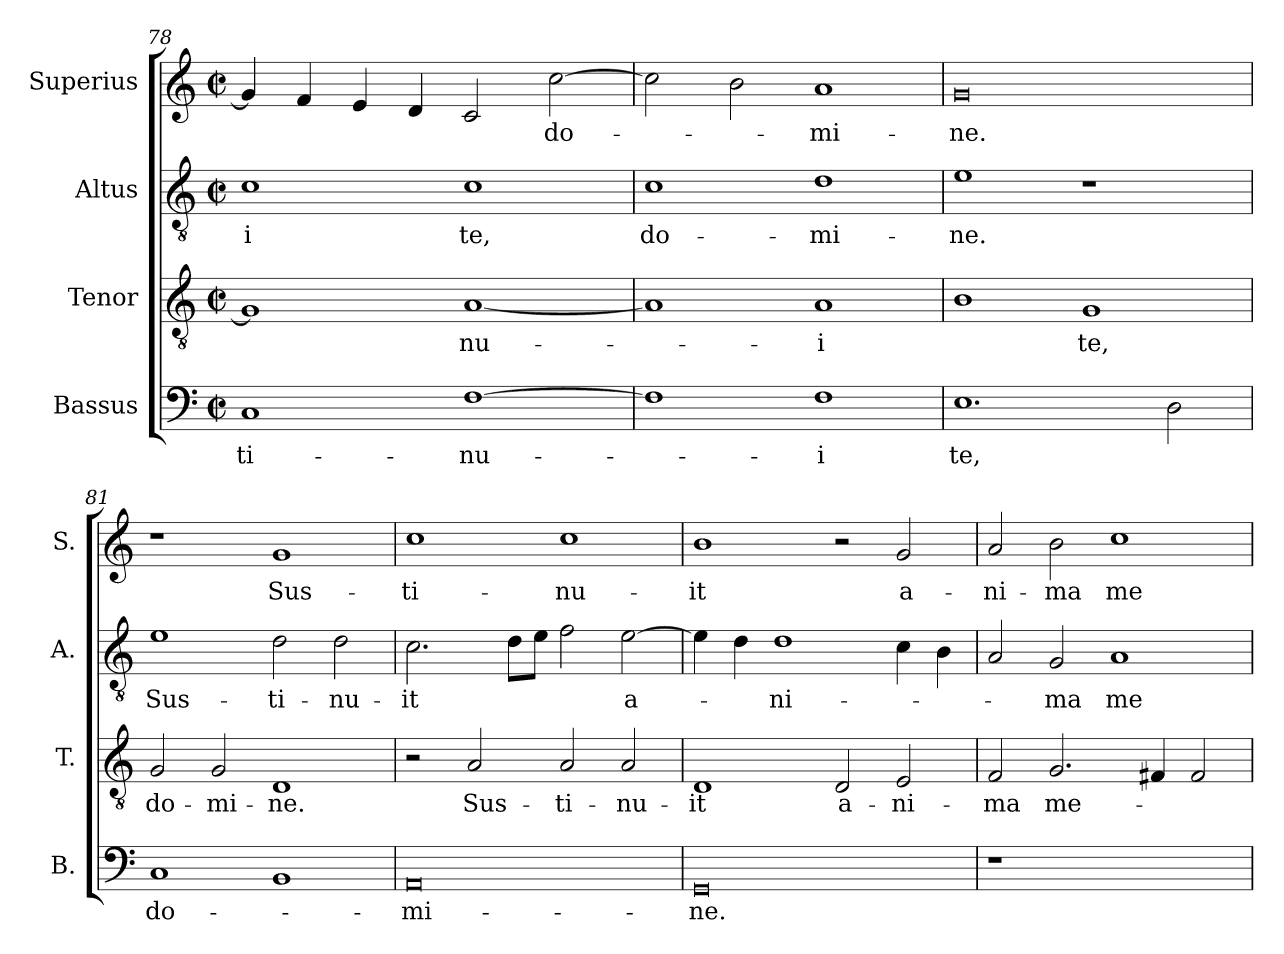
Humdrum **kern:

**kern	**text	**kern	**text	**kern	**text	**kern	**text
*part4	*part4	*part3	*part3	*part2	*part2	*part1	*part1
*staff4	*staff4	*staff3	*staff3	*staff2	*staff2	*staff1	*staff1
*I"Bassus	*	*I"Tenor	*	*I"Altus	*	*I"Superius	*
*I'B.	*	*I'T.	*	*I'A.	*	*I'S.	*
!!LO:LB:g=z
*clefF4	*	*clefGv2	*	*clefGv2	*	*clefG2	*
*	*	*ITrd7c12	*	*ITrd7c12	*	*	*
*k[]	*	*k[]	*	*k[]	*	*k[]	*
*C:	*	*C:	*	*C:	*	*C:	*
*M2/2	*	*M2/2	*	*M2/2	*	*M2/2	*
*met(c|)	*	*met(c|)	*	*met(c|)	*	*met(c|)	*
=78	=78	=78	=78	=78	=78	=78	=78
!	!LO:LY:b:color=#000000	!	!	!	!	!	!
!	!	!	!	!	!LO:LY:b:color=#000000	!	!
1Ci	-ti-	1GGi]	.	1Ci	-i	4gi/]	.
.	.	.	.	.	.	4fi/	.
.	.	.	.	.	.	4ei/	.
.	.	.	.	.	.	4di/	.
!	!LO:LY:b:color=#000000	!	!	!	!	!	!
!	!	!	!LO:LY:b:color=#000000	!	!	!	!
!	!	!	!	!	!LO:LY:b:color=#000000	!	!
[>1Fi	-nu-	[<1AAi	-nu-	1Ci	te,	2ci/	.
!	!	!	!	!	!	!	!LO:LY:b:color=#000000
.	.	.	.	.	.	[>2cci\	do-
=79	=79	=79	=79	=79	=79	=79	=79
!	!	!	!	!	!LO:LY:b:color=#000000	!	!
1Fi]	.	1AAi]	.	1Ci	do-	2cci\]	.
.	.	.	.	.	.	2bi\	.
!	!LO:LY:b:color=#000000	!	!	!	!	!	!
!	!	!	!LO:LY:b:color=#000000	!	!	!	!
!	!	!	!	!	!LO:LY:b:color=#000000	!	!
!	!	!	!	!	!	!	!LO:LY:b:color=#000000
1Fi	-i	1AAi	-i	1Di	-mi-	1ai	-mi-
=80	=80	=80	=80	=80	=80	=80	=80
!	!LO:LY:b:color=#000000	!	!	!	!	!	!
!	!	!	!	!	!LO:LY:b:color=#000000	!	!
!	!	!	!	!	!	!	!LO:LY:b:color=#000000
1.Ei	te,	1BBi	.	1Ei	-ne.	0gi	-ne.
!	!	!	!LO:LY:b:color=#000000	!	!	!	!
.	.	1GGi	te,	1r	.	.	.
2Di\	.	.	.	.	.	.	.
=81	=81	=81	=81	=81	=81	=81	=81
!	!LO:LY:b:color=#000000	!	!	!	!	!	!
!	!	!	!LO:LY:b:color=#000000	!	!	!	!
!	!	!	!	!	!LO:LY:b:color=#000000	!	!
1Ci	do-	2GGi/	do-	1Ei	Sus-	1r	.
!	!	!	!LO:LY:b:color=#000000	!	!	!	!
.	.	2GGi/	-mi-	.	.	.	.
!	!	!	!LO:LY:b:color=#000000	!	!	!	!
!	!	!	!	!	!LO:LY:b:color=#000000	!	!
!	!	!	!	!	!	!	!LO:LY:b:color=#000000
1BBi	.	1DDi	-ne.	2Di\	-ti-	1gi	Sus-
!	!	!	!	!	!LO:LY:b:color=#000000	!	!
.	.	.	.	2Di\	-nu-	.	.
=82	=82	=82	=82	=82	=82	=82	=82
!	!LO:LY:b:color=#000000	!	!	!	!	!	!
!	!	!	!	!	!LO:LY:b:color=#000000	!	!
!	!	!	!	!	!	!	!LO:LY:b:color=#000000
0AAi	-mi-	2r	.	2.Ci\	-it	1cci	-ti-
!	!	!	!LO:LY:b:color=#000000	!	!	!	!
.	.	2AAi/	Sus-	.	.	.	.
.	.	.	.	8Di\L	.	.	.
.	.	.	.	8Ei\J	.	.	.
!	!	!	!LO:LY:b:color=#000000	!	!	!	!
!	!	!	!	!	!	!	!LO:LY:b:color=#000000
.	.	2AAi/	-ti-	2Fi\	.	1cci	-nu-
!	!	!	!LO:LY:b:color=#000000	!	!	!	!
!	!	!	!	!	!LO:LY:b:color=#000000	!	!
.	.	2AAi/	-nu-	[>2Ei\	a-	.	.
!!LO:PB:g=z
=83	=83	=83	=83	=83	=83	=83	=83
!	!LO:LY:b:color=#000000	!	!	!	!	!	!
!	!	!	!LO:LY:b:color=#000000	!	!	!	!
!	!	!	!	!	!	!	!LO:LY:b:color=#000000
0GGi	-ne.	1DDi	-it	4Ei\]	.	1bi	-it
.	.	.	.	4Di\	.	.	.
!	!	!	!	!	!LO:LY:b:color=#000000	!	!
.	.	.	.	1Di	-ni-	.	.
!	!	!	!LO:LY:b:color=#000000	!	!	!	!
.	.	2DDi/	a-	.	.	2r	.
!	!	!	!LO:LY:b:color=#000000	!	!	!	!
!	!	!	!	!	!	!	!LO:LY:b:color=#000000
.	.	2EEi/	-ni-	4Ci\	.	2gi/	a-
.	.	.	.	4BBi\	.	.	.
=84	=84	=84	=84	=84	=84	=84	=84
!LO:N:vis=1	!	!	!	!	!	!	!
!	!	!	!LO:LY:b:color=#000000	!	!	!	!
!	!	!	!	!	!	!	!LO:LY:b:color=#000000
1r	.	2FFi/	-ma	2AAi/	.	2ai/	-ni-
!	!	!	!LO:LY:b:color=#000000	!	!	!	!
!	!	!	!	!	!LO:LY:b:color=#000000	!	!
!	!	!	!	!	!	!	!LO:LY:b:color=#000000
.	.	2.GGi/	me-	2GGi/	-ma	2bi\	-ma
!	!	!	!	!	!LO:LY:b:color=#000000	!	!
!	!	!	!	!	!	!	!LO:LY:b:color=#000000
1ryy	.	.	.	1AAi	me-	1cci	me-
.	.	4FF#Xi/	.	.	.	.	.
.	.	2FF#i/	.	.	.	.	.
=	=	=	=	=	=	=	=
*-	*-	*-	*-	*-	*-	*-	*-
